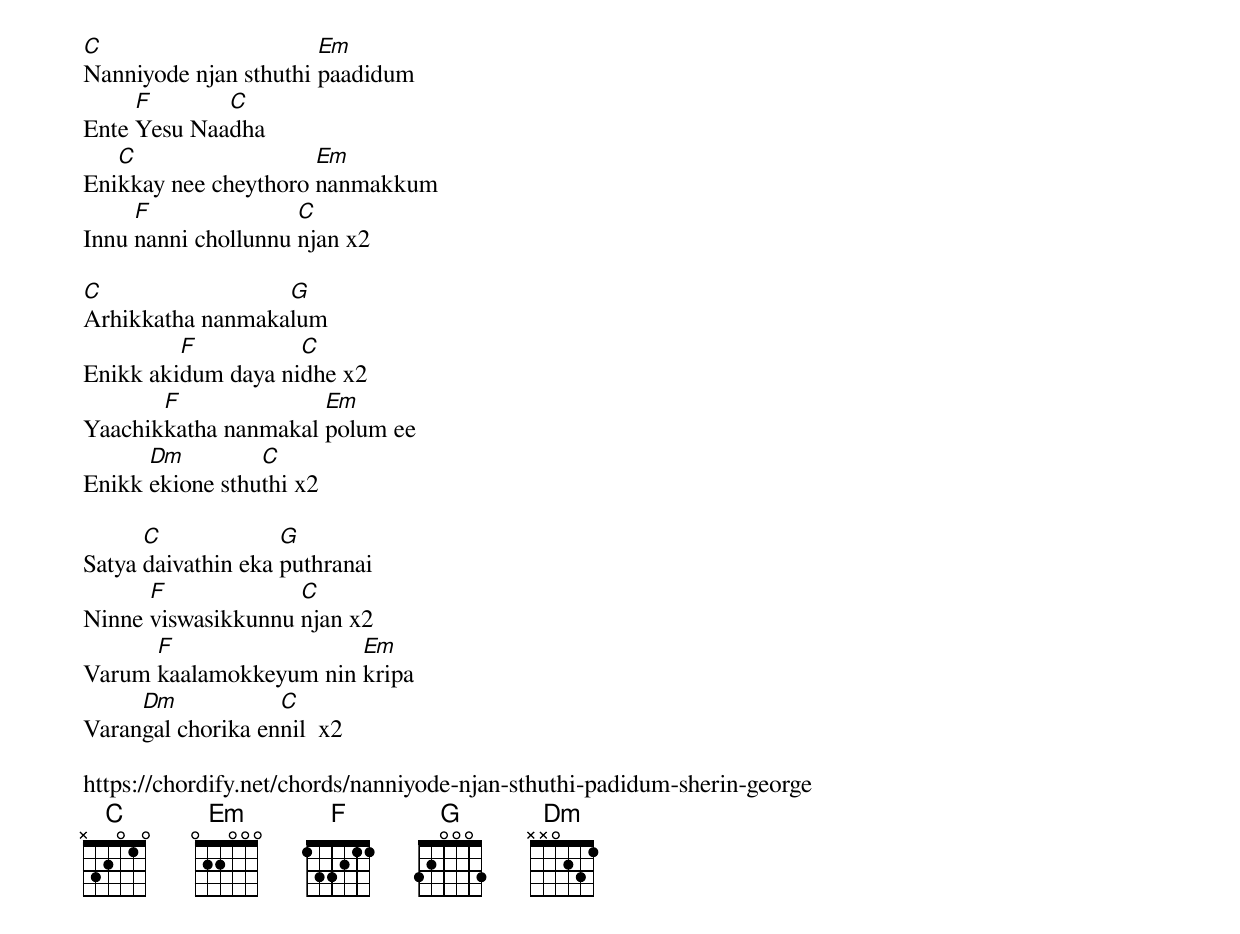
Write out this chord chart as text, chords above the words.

C                      Em
Nanniyode njan sthuthi paadidum
     F       C
Ente Yesu Naadha
   C                  Em
Enikkay nee cheythoro nanmakkum
     F               C
Innu nanni chollunnu njan x2

C                 G
Arhikkatha nanmakalum
         F          C
Enikk akidum daya nidhe x2
       F              Em
Yaachikkatha nanmakal polum ee
      Dm         C
Enikk ekione sthuthi x2

      C             G
Satya daivathin eka puthranai
      F             C
Ninne viswasikkunnu njan x2
      F                 Em
Varum kaalamokkeyum nin kripa
     Dm            C
Varangal chorika ennil  x2

https://chordify.net/chords/nanniyode-njan-sthuthi-padidum-sherin-george
